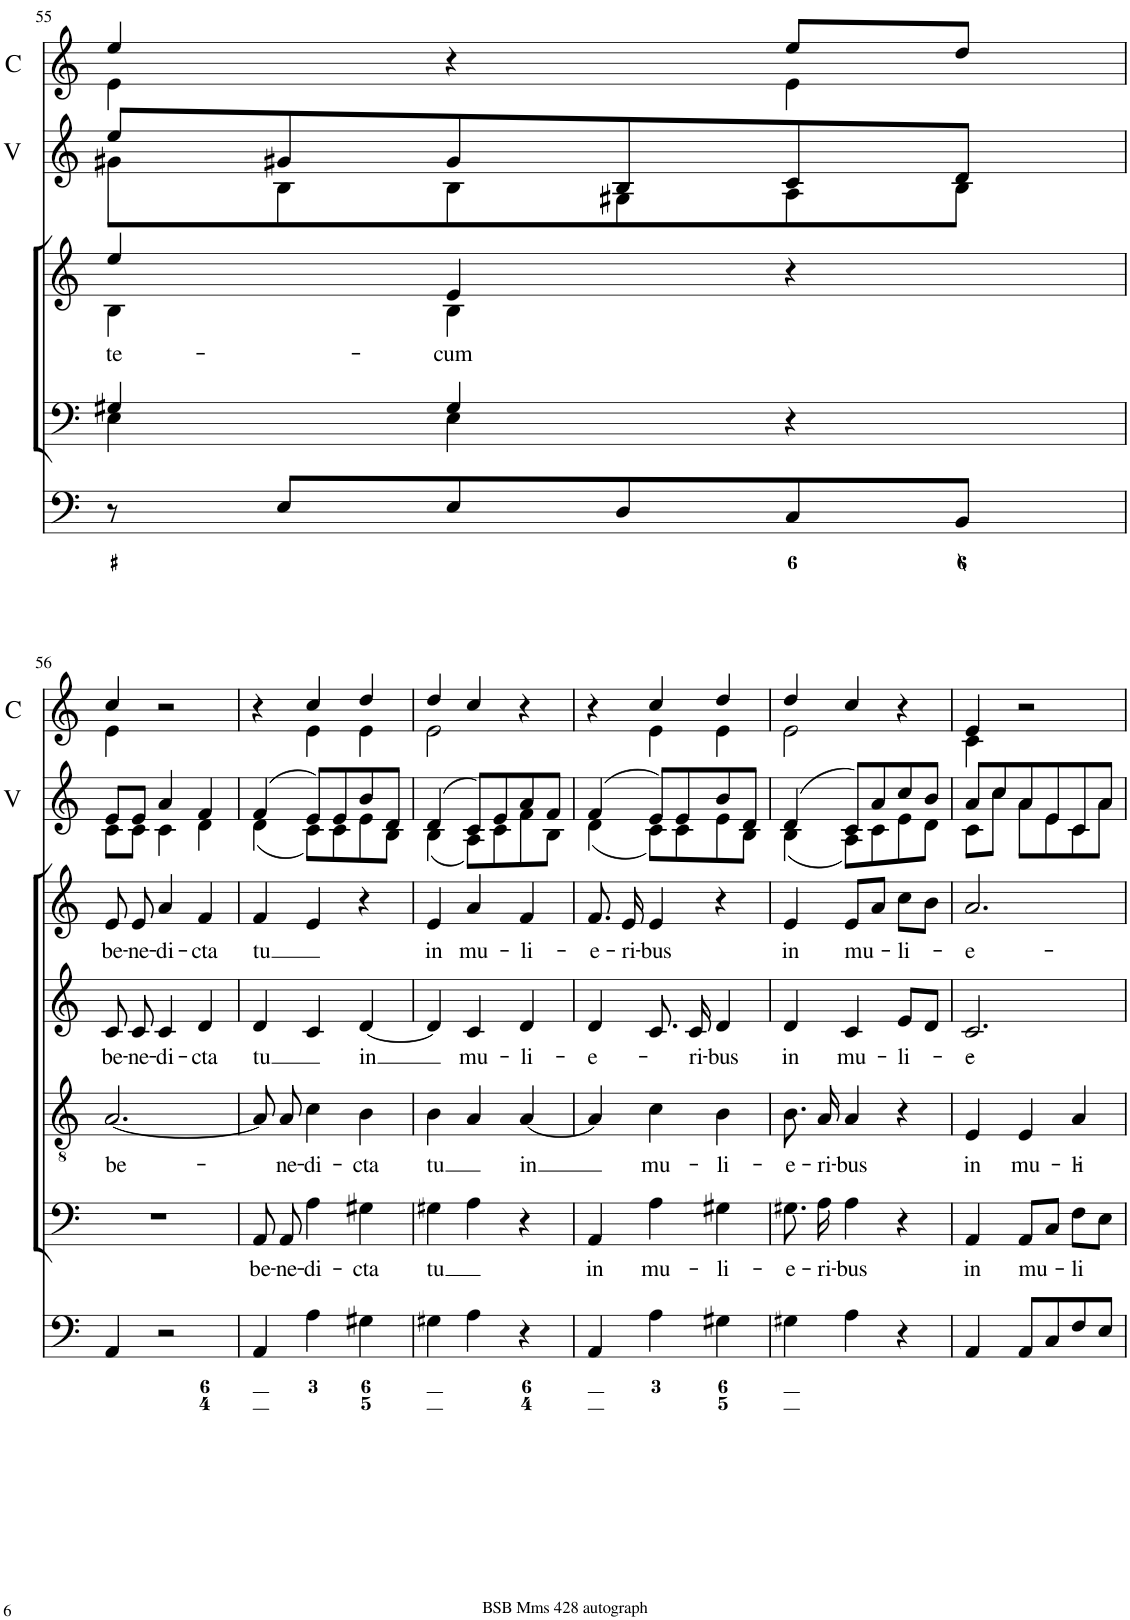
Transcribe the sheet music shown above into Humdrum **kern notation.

**kern	**kern	**text	**kern	**text	**kern	**text	**kern	**text	**kern	**kern	**kern	**kern
*part9	*part8	*part8	*part7	*part7	*part6	*part6	*part5	*part5	*part4	*part3	*part2	*part1
*staff9	*staff8	*staff8	*staff7	*staff7	*staff6	*staff6	*staff5	*staff5	*staff4	*staff3	*staff2	*staff1
*I"Organ	*I"Voice	*	*I"Tenor	*	*I"Alto	*	*I"Voice	*	*I"Violin	*I"Violin	*I"Violini	*I"Clarini in C
*	*	*	*	*	*	*	*	*	*I'Vln	*I'Vln	*I'V	*I'C
!!LO:PB:g=z
*clefF4	*clefF4	*	*clefGv2	*	*clefG2	*	*clefG2	*	*clefG2	*clefG2	*clefG2	*clefG2
*k[]	*k[]	*	*k[]	*	*k[]	*	*k[]	*	*k[]	*k[]	*k[]	*k[]
*M3/4	*M3/4	*	*M3/4	*	*M3/4	*	*M3/4	*	*M3/4	*M3/4	*M3/4	*M3/4
=55	=55	=55	=55	=55	=55	=55	=55	=55	=55	=55	=55	=55
*	*^	*	*	*	*	*	*	*	*	*	*	*
!	!	!	!	!	!	!	!	!	!LO:LY:b	!	!	!	!
*	*	*	*	*	*	*	*	*^	*	*	*	*^	*^
8r	4G#X/	4E\	.	2.r	.	2.r	.	4ee/	4B\	te-	8g#X/L	8ee\L	8ee/L	8g#X\L	4ee/	4e\
8E/L	.	.	.	.	.	.	.	.	.	.	8B/J	8g#X\J	8g#X/	8B\	.	.
!	!	!	!	!	!	!	!	!	!	!LO:LY:b	!	!	!	!	!	!
8E/	4G#/	4E\	.	.	.	.	.	4e/	4B\	-cum	8B/L	8g#/L	8g#/	8B\	4r	4ryy
8D/	.	.	.	.	.	.	.	.	.	.	8G#X/J	8B/J	8B/	8G#X\	.	.
8C/	4r	4ryy	.	.	.	.	.	4r	4ryy	.	8A/L	8c/L	8c/	8A\	8ee/L	4e\
8BB/J	.	.	.	.	.	.	.	.	.	.	8B/J	8d/J	8d/J	8B\J	8dd/J	.
*	*v	*v	*	*	*	*	*	*v	*v	*	*	*	*	*	*	*
!!LO:LB:g=z	!!
=56	=56	=56	=56	=56	=56	=56	=56	=56	=56	=56	=56	=56	=56	=56
!	!	!	!	!LO:LY:b	!	!LO:LY:b	!	!LO:LY:b	!	!	!	!	!	!
4AA/	2.r	.	[2.A/	be-	8c/	be-	8e/	be-	8c/L	8e/L	8e/L	8c\L	4cc/	4e\
!	!	!	!	!	!	!LO:LY:b	!	!LO:LY:b	!	!	!	!	!	!
.	.	.	.	.	8c/	-ne-	8e/	-ne-	8c/J	8e/J	8e/J	8c\J	.	.
!	!	!	!	!	!	!LO:LY:b	!	!LO:LY:b	!	!	!	!	!	!
2r	.	.	.	.	4c/	-di-	4a/	-di-	4c	4a	4a/	4c\	2r	2ryy
!	!	!	!	!	!	!LO:LY:b	!	!LO:LY:b	!	!	!	!	!	!
.	.	.	.	.	4d/	-cta	4f/	-cta	4d	4f	4f/	4d\	.	.
=57	=57	=57	=57	=57	=57	=57	=57	=57	=57	=57	=57	=57	=57	=57
!	!	!LO:LY:b	!	!	!	!LO:LY:b	!	!LO:LY:b	!	!	!	!	!	!
4AA/	8AA/	be-	8A/L]	.	4d/	tu	4f/	tu	(4d	(4f	(4f/	(4d\	4r	4ryy
!	!	!LO:LY:b	!	!LO:LY:b	!	!	!	!	!	!	!	!	!	!
.	8AA/	-ne-	8A/J	-ne-	.	.	.	.	.	.	.	.	.	.
!	!	!LO:LY:b	!	!LO:LY:b	!	!	!	!	!	!	!	!	!	!
4A\	4A\	-di-	4c\	-di-	4c/	.	4e/	.	8c/L)	8e/L)	8e/L)	8c\L)	4cc/	4e\
.	.	.	.	.	.	.	.	.	8c/J	8e/J	8e/	8c\	.	.
!	!	!LO:LY:b	!	!LO:LY:b	!	!LO:LY:b	!	!	!	!	!	!	!	!
4G#X\	4G#X\	-cta	4B\	-cta	[4d/	in	4r	.	8e/L	8b/L	8b/	8e\	4dd/	4e\
.	.	.	.	.	.	.	.	.	8B/J	8d/J	8d/J	8B\J	.	.
=58	=58	=58	=58	=58	=58	=58	=58	=58	=58	=58	=58	=58	=58	=58
!	!	!LO:LY:b	!	!LO:LY:b	!	!	!	!LO:LY:b	!	!	!	!	!	!
4G#X\	4G#X\	tu	4B\	tu	4d/]	.	4e/	in	(4B	(4d	(4d/	(4B\	4dd/	2e\
!	!	!	!	!	!	!LO:LY:b	!	!LO:LY:b	!	!	!	!	!	!
4A\	4A\	.	4A/	.	4c/	mu-	4a/	mu-	8A/L)	8c/L)	8c/L)	8A\L)	4cc/	.
.	.	.	.	.	.	.	.	.	8c/J	8e/J	8e/	8c\	.	.
!	!	!	!	!LO:LY:b	!	!LO:LY:b	!	!LO:LY:b	!	!	!	!	!	!
4r	4r	.	[4A/	in	4d/	-li-	4f/	-li-	8f/L	8a/L	8a/	8f\	4r	4ryy
.	.	.	.	.	.	.	.	.	8B/J	8f/J	8f/J	8B\J	.	.
=59	=59	=59	=59	=59	=59	=59	=59	=59	=59	=59	=59	=59	=59	=59
!	!	!LO:LY:b	!	!	!	!LO:LY:b	!	!LO:LY:b	!	!	!	!	!	!
4AA/	4AA/	in	4A/]	.	4d/	-e-	8.f/	-e-	(4d	(4f	(4f/	(4d\	4r	4ryy
!	!	!	!	!	!	!	!	!LO:LY:b	!	!	!	!	!	!
.	.	.	.	.	.	.	16e/	-ri-	.	.	.	.	.	.
!	!	!LO:LY:b	!	!LO:LY:b	!	!	!	!LO:LY:b	!	!	!	!	!	!
4A\	4A\	mu-	4c\	mu-	8.c/	.	4e/	-bus	8c/L)	8e/L)	8e/L)	8c\L)	4cc/	4e\
.	.	.	.	.	.	.	.	.	8c/J	8e/J	8e/	8c\	.	.
!	!	!	!	!	!	!LO:LY:b	!	!	!	!	!	!	!	!
.	.	.	.	.	16c/	-ri-	.	.	.	.	.	.	.	.
!	!	!LO:LY:b	!	!LO:LY:b	!	!LO:LY:b	!	!	!	!	!	!	!	!
4G#X\	4G#X\	-li-	4B\	-li-	4d/	-bus	4r	.	8e/L	8b/L	8b/	8e\	4dd/	4e\
.	.	.	.	.	.	.	.	.	8B/J	8d/J	8d/J	8B\J	.	.
=60	=60	=60	=60	=60	=60	=60	=60	=60	=60	=60	=60	=60	=60	=60
!	!	!LO:LY:b	!	!LO:LY:b	!	!LO:LY:b	!	!LO:LY:b	!	!	!	!	!	!
4G#X\	8.G#X\	-e-	8.B/L	-e-	4d/	in	4e/	in	(4B	(4d	(4d/	(4B\	4dd/	2e\
!	!	!LO:LY:b	!	!LO:LY:b	!	!	!	!	!	!	!	!	!	!
.	16A\	-ri-	16A/Jk	-ri-	.	.	.	.	.	.	.	.	.	.
!	!	!LO:LY:b	!	!LO:LY:b	!	!LO:LY:b	!	!LO:LY:b	!	!	!	!	!	!
4A\	4A\	-bus	4A/	-bus	4c/	mu-	8e/L	mu-	8A/L)	8c/L)	8c/L)	8A\L)	4cc/	.
.	.	.	.	.	.	.	8a/J	.	8c/J	8a/J	8a/	8c\	.	.
!	!	!	!	!	!	!LO:LY:b	!	!LO:LY:b	!	!	!	!	!	!
4r	4r	.	4r	.	8e/L	-li-	8cc\L	-li-	8e/L	8cc\L	8cc/	8e\	4r	4ryy
.	.	.	.	.	8d/J	.	8b\J	.	8d/J	8b\J	8b/J	8d\J	.	.
=61	=61	=61	=61	=61	=61	=61	=61	=61	=61	=61	=61	=61	=61	=61
!	!	!LO:LY:b	!	!LO:LY:b	!	!LO:LY:b	!	!LO:LY:b	!	!	!	!	!	!
4AA/	4AA/	in	4E/	in	2.c/	-e-	2.a/	-e-	8c/L	8a\L	8a/L	8c\L	4e/	4c\
.	.	.	.	.	.	.	.	.	8cc/J	8cc\J	8cc/	8cc\J	.	.
!	!	!LO:LY:b	!	!LO:LY:b	!	!	!	!	!	!	!	!	!	!
8AA/L	8AA/L	mu-	4E/	mu-	.	.	.	.	8a/L	8a/L	8a/	8a\L	2r	2ryy
8C/	8C/J	.	.	.	.	.	.	.	8e/J	8e/J	8e/	8e\	.	.
!	!	!LO:LY:b	!	!LO:LY:b	!	!	!	!	!	!	!	!	!	!
8F/	8F\L	-li-	4A/	-li-	.	.	.	.	8c/L	8c/L	8c/	8c\	.	.
8E/J	8E\J	.	.	.	.	.	.	.	8a/J	8a/J	8a/J	8a\J	.	.
*	*	*	*	*	*	*	*	*	*	*	*v	*v	*	*
*	*	*	*	*	*	*	*	*	*	*	*	*v	*v
=	=	=	=	=	=	=	=	=	=	=	=	=
*-	*-	*-	*-	*-	*-	*-	*-	*-	*-	*-	*-	*-
